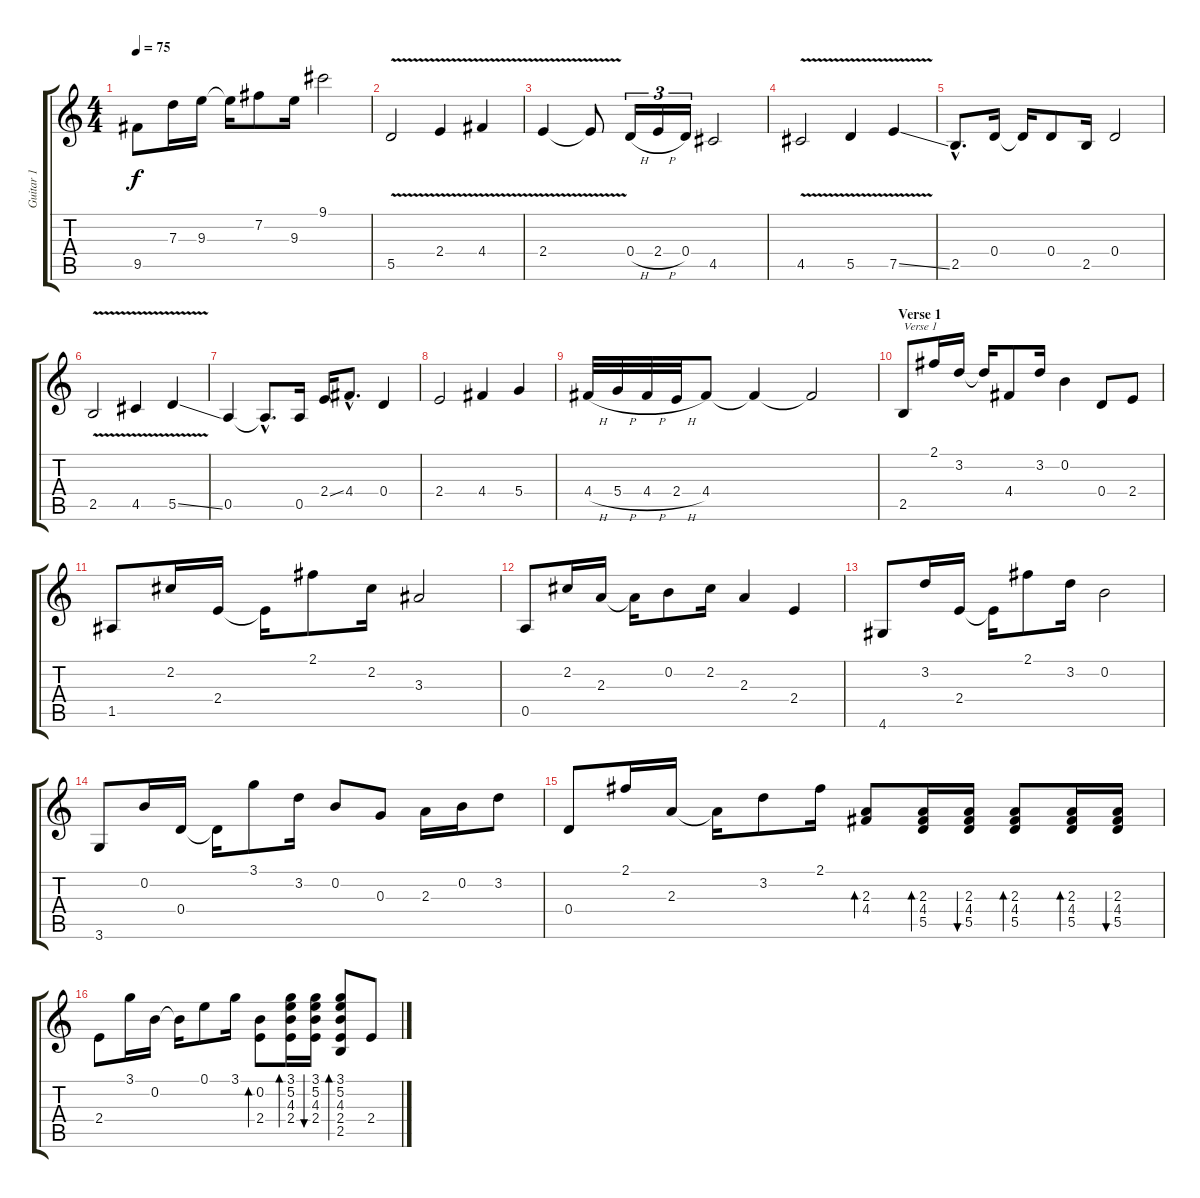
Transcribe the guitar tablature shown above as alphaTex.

\track ("Guitar 1" "Guitar 1") {instrument acousticguitarnylon}
\staff {score tabs}
\tuning (E4 B3 G3 D3 A2 E2) {hide}
\ts (4 4)
\tempo 75
\clef g2
\ks c
9.5.8{dy f} 7.3.16 9.3.16 9.3{t}.16 7.2.8 9.3.16 9.1.2 |
5.5{v}.2 2.4{v}.4 4.4{v}.4 |
2.4{v}.4 2.4{t}.8 0.4{h}.16{tu (3 2)} 2.4{h}.16{tu (3 2)} 0.4.16{tu (3 2)} 4.5.2 |
4.5{v}.2 5.5{v}.4 7.5{v ss}.4 |
2.5{hac}.8{d} 0.4.16 0.4{t}.16 0.4.8 2.5.16 0.4.2 |
2.5{v}.2 4.5{v}.4 5.5{v ss}.4 |
0.5.4 0.5{hac t}.8{d} 0.5.16 2.4{ss}.16 4.4{hac}.8{d} 0.4.4 |
2.4.2 4.4.4 5.4.4 |
4.4{h}.32 5.4{h}.32 4.4{h}.32 2.4{h}.32 4.4.8 4.4{t}.4 4.4{t}.2 |
\section ("" "Verse 1")
2.5.8{txt "Verse 1"} 2.1.16 3.2.16 3.2{t}.16 4.4.8 3.2.16 0.2.4 0.4.8 2.4.8 |
1.5.8 2.2.16 2.4.16 2.4{t}.16 2.1.8 2.2.16 3.3.2 |
0.5.8 2.2.16 2.3.16 2.3{t}.16 0.2.8 2.2.16 2.3.4 2.4.4 |
4.6.8 3.2.16 2.4.16 2.4{t}.16 2.1.8 3.2.16 0.2.2 |
3.6.8 0.2.16 0.4.16 0.4{t}.16 3.1.8 3.2.16 0.2.8 0.3.8 2.3.16 0.2.16 3.2.8 |
0.4.8 2.1.16 2.3.16 2.3{t}.16 3.2.8 2.1.16 (2.3 4.4).8{bd 60} (2.3 4.4 5.5).16{bd 60} (2.3 4.4 5.5).16{bu 60} (2.3 4.4 5.5).8{bd 60} (2.3 4.4 5.5).16{bd 60} (2.3 4.4 5.5).16{bu 60} |
2.4.8 3.1.16 0.2.16 0.2{t}.16 0.1.8 3.1.16 (0.2 2.4).8{bd 60} (3.1 5.2 4.3 2.4).16{bd 60} (3.1 5.2 4.3 2.4).16{bu 60} (3.1 5.2 4.3 2.4 2.5).8{bd 60} 2.4.8
